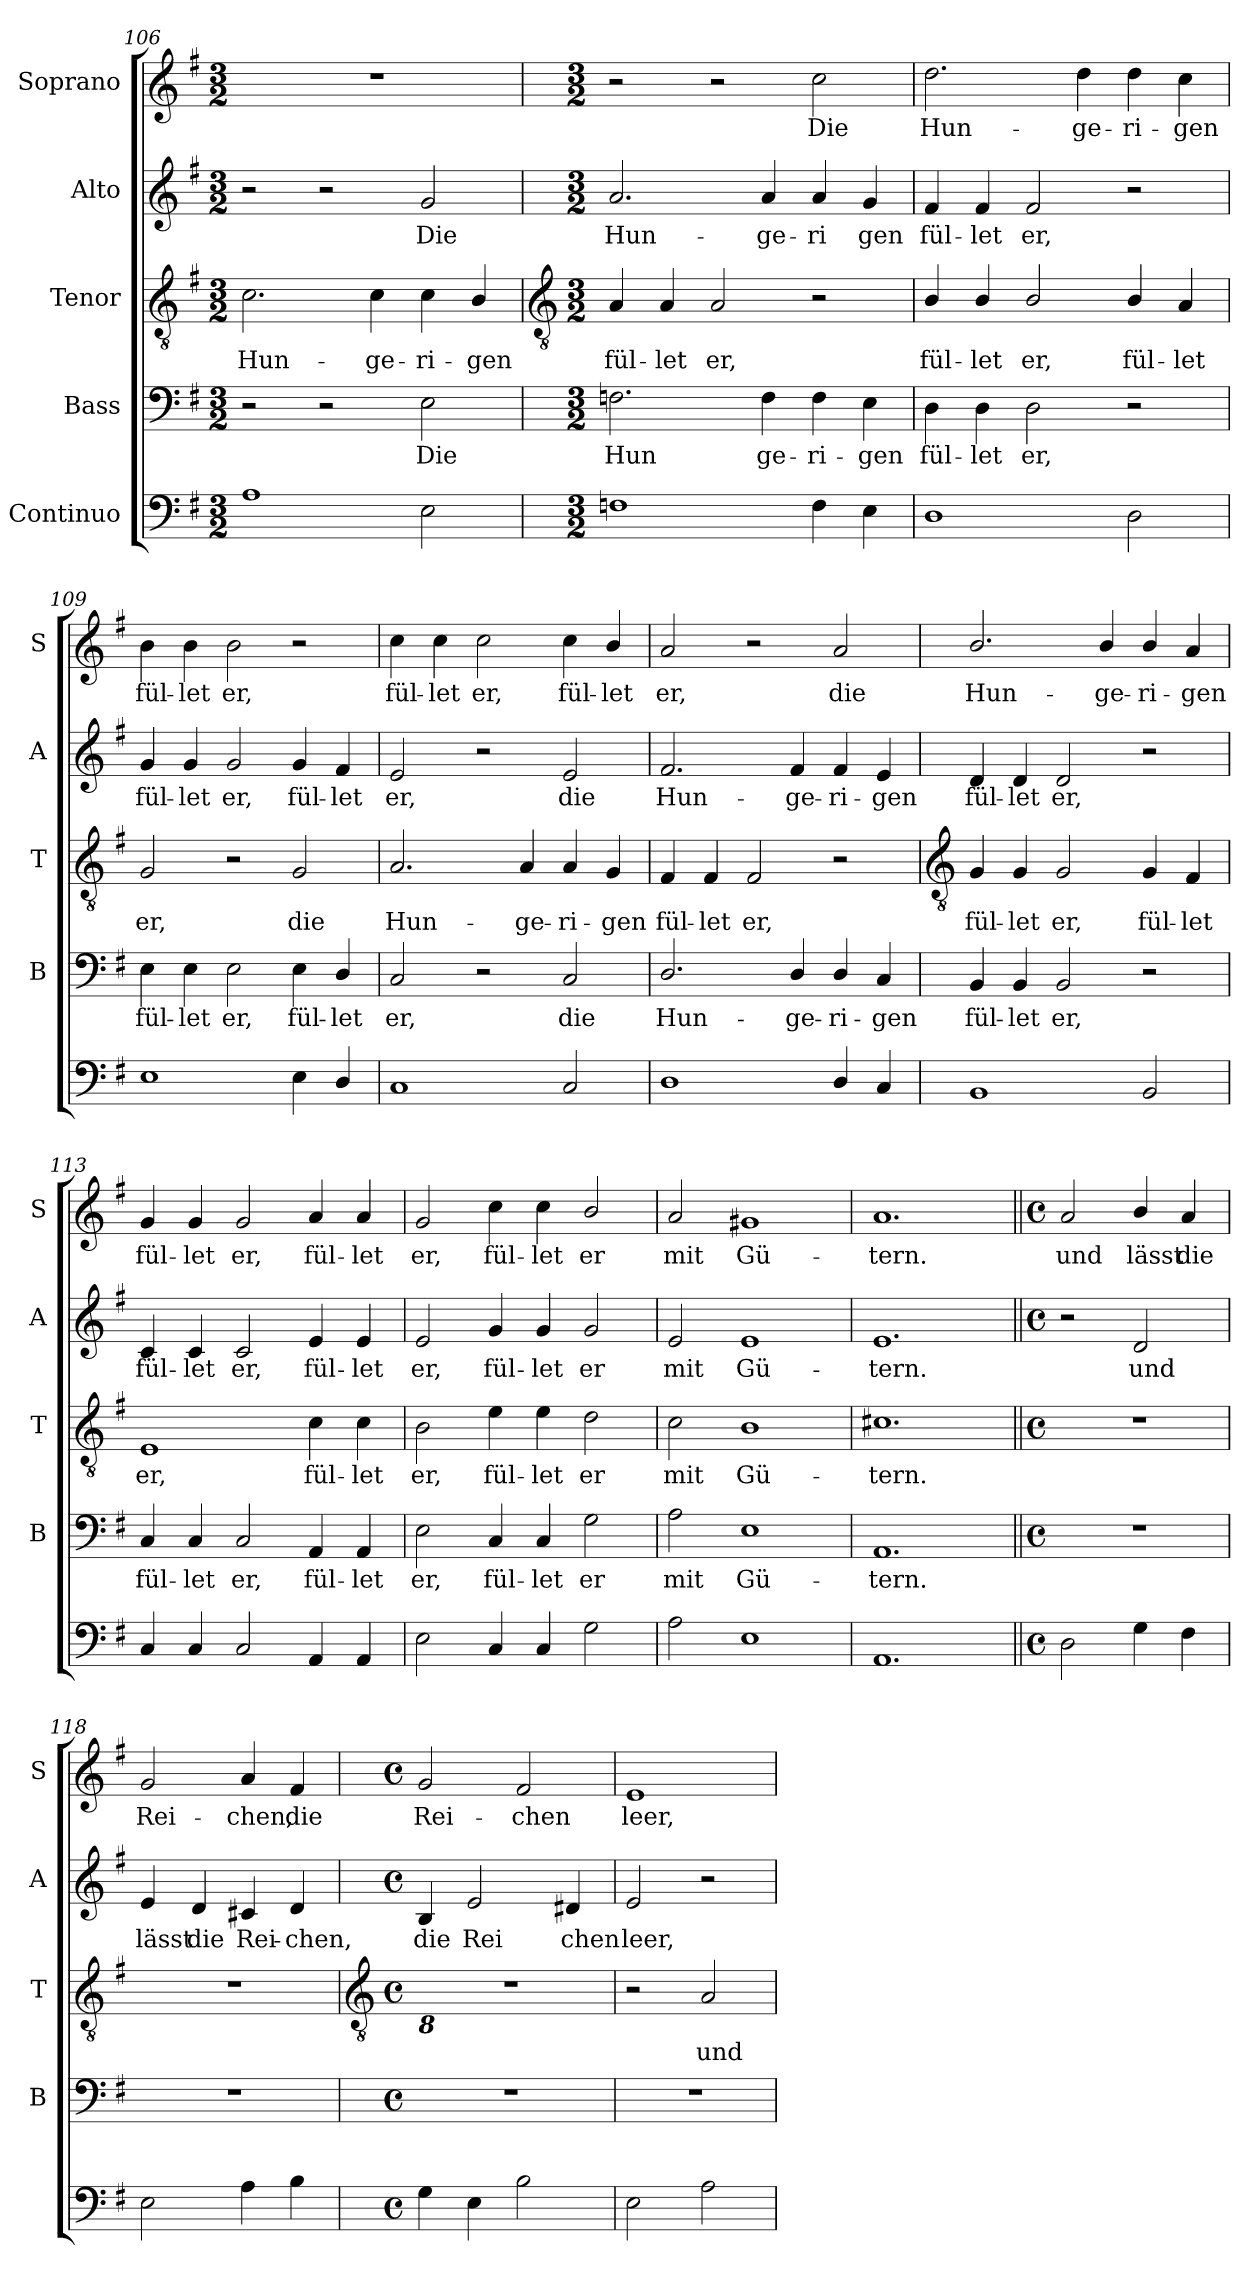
**kern	**kern	**text	**kern	**text	**kern	**text	**kern	**text
*part5	*part4	*part4	*part3	*part3	*part2	*part2	*part1	*part1
*staff5	*staff4	*staff4	*staff3	*staff3	*staff2	*staff2	*staff1	*staff1
*I"Continuo	*I"Bass	*	*I"Tenor	*	*I"Alto	*	*I"Soprano	*
*	*I'B	*	*I'T	*	*I'A	*	*I'S	*
*clefF4	*clefF4	*	*clefGv2	*	*clefG2	*	*clefG2	*
*k[f#]	*k[f#]	*	*k[f#]	*	*k[f#]	*	*k[f#]	*
*G:	*G:	*	*G:	*	*G:	*	*G:	*
*M3/2	*M3/2	*	*M3/2	*	*M3/2	*	*M3/2	*
=106	=106	=106	=106	=106	=106	=106	=106	=106
!	!	!	!	!LO:LY:b	!	!	!LO:N:vis=1	!
1A	2r	.	2.c	Hun-	2r	.	1.r	.
.	2r	.	.	.	2r	.	.	.
!	!	!	!	!LO:LY:b	!	!	!	!
.	.	.	4c	-ge-	.	.	.	.
!	!	!LO:LY:b	!	!LO:LY:b	!	!LO:LY:b	!	!
2E	2E	Die	4c	-ri-	2g	Die	.	.
!	!	!	!	!LO:LY:b	!	!	!	!
.	.	.	4B/	-gen	.	.	.	.
!!LO:LB:g=z
=107	=107	=107	=107	=107	=107	=107	=107	=107
*	*	*	*clefGv2	*	*	*	*	*
*M3/2	*M3/2	*	*M3/2	*	*M3/2	*	*M3/2	*
!	!	!LO:LY:b	!	!LO:LY:b	!	!LO:LY:b	!	!
1Fn	2.Fn	Hun	4A	fül-	2.a	Hun-	2r	.
!	!	!	!	!LO:LY:b	!	!	!	!
.	.	.	4A	-let	.	.	.	.
!	!	!	!	!LO:LY:b	!	!	!	!
.	.	.	2A	er,	.	.	2r	.
!	!	!LO:LY:b	!	!	!	!LO:LY:b	!	!
.	4F	ge-	.	.	4a	-ge-	.	.
!	!	!LO:LY:b	!	!	!	!LO:LY:b	!	!LO:LY:b
4F	4F	-ri-	2r	.	4a	-ri	2cc	Die
!	!	!LO:LY:b	!	!	!	!LO:LY:b	!	!
4E	4E	-gen	.	.	4g	gen	.	.
=108	=108	=108	=108	=108	=108	=108	=108	=108
!	!	!LO:LY:b	!	!LO:LY:b	!	!LO:LY:b	!	!LO:LY:b
1D	4D	fül-	4B/	fül-	4f#	fül-	2.dd	Hun-
!	!	!LO:LY:b	!	!LO:LY:b	!	!LO:LY:b	!	!
.	4D	-let	4B/	-let	4f#	-let	.	.
!	!	!LO:LY:b	!	!LO:LY:b	!	!LO:LY:b	!	!
.	2D	er,	2B/	er,	2f#	er,	.	.
!	!	!	!	!	!	!	!	!LO:LY:b
.	.	.	.	.	.	.	4dd	-ge-
!	!	!	!	!LO:LY:b	!	!	!	!LO:LY:b
2D	2r	.	4B/	fül-	2r	.	4dd	-ri-
!	!	!	!	!LO:LY:b	!	!	!	!LO:LY:b
.	.	.	4A	-let	.	.	4cc	-gen
=109	=109	=109	=109	=109	=109	=109	=109	=109
!	!	!LO:LY:b	!	!LO:LY:b	!	!LO:LY:b	!	!LO:LY:b
1E	4E	fül-	2G	er,	4g	fül-	4b	fül-
!	!	!LO:LY:b	!	!	!	!LO:LY:b	!	!LO:LY:b
.	4E	-let	.	.	4g	-let	4b	-let
!	!	!LO:LY:b	!	!	!	!LO:LY:b	!	!LO:LY:b
.	2E	er,	2r	.	2g	er,	2b	er,
!	!	!LO:LY:b	!	!LO:LY:b	!	!LO:LY:b	!	!
4E	4E	fül-	2G	die	4g	fül-	2r	.
!	!	!LO:LY:b	!	!	!	!LO:LY:b	!	!
4D/	4D/	-let	.	.	4f#	-let	.	.
=110	=110	=110	=110	=110	=110	=110	=110	=110
!	!	!LO:LY:b	!	!LO:LY:b	!	!LO:LY:b	!	!LO:LY:b
1C	2C	er,	2.A	Hun-	2e	er,	4cc	fül-
!	!	!	!	!	!	!	!	!LO:LY:b
.	.	.	.	.	.	.	4cc	-let
!	!	!	!	!	!	!	!	!LO:LY:b
.	2r	.	.	.	2r	.	2cc	er,
!	!	!	!	!LO:LY:b	!	!	!	!
.	.	.	4A	-ge-	.	.	.	.
!	!	!LO:LY:b	!	!LO:LY:b	!	!LO:LY:b	!	!LO:LY:b
2C	2C	die	4A	-ri-	2e	die	4cc	fül-
!	!	!	!	!LO:LY:b	!	!	!	!LO:LY:b
.	.	.	4G	-gen	.	.	4b/	-let
=111	=111	=111	=111	=111	=111	=111	=111	=111
!	!	!LO:LY:b	!	!LO:LY:b	!	!LO:LY:b	!	!LO:LY:b
1D	2.D/	Hun-	4F#	fül-	2.f#	Hun-	2a	er,
!	!	!	!	!LO:LY:b	!	!	!	!
.	.	.	4F#	-let	.	.	.	.
!	!	!	!	!LO:LY:b	!	!	!	!
.	.	.	2F#	er,	.	.	2r	.
!	!	!LO:LY:b	!	!	!	!LO:LY:b	!	!
.	4D/	-ge-	.	.	4f#	-ge-	.	.
!	!	!LO:LY:b	!	!	!	!LO:LY:b	!	!LO:LY:b
4D/	4D/	-ri-	2r	.	4f#	-ri-	2a	die
!	!	!LO:LY:b	!	!	!	!LO:LY:b	!	!
4C	4C	-gen	.	.	4e	-gen	.	.
!!LO:LB:g=z
=112	=112	=112	=112	=112	=112	=112	=112	=112
*	*	*	*clefGv2	*	*	*	*	*
!	!	!LO:LY:b	!	!LO:LY:b	!	!LO:LY:b	!	!LO:LY:b
1BB	4BB	fül-	4G	fül-	4d	fül-	2.b/	Hun-
!	!	!LO:LY:b	!	!LO:LY:b	!	!LO:LY:b	!	!
.	4BB	-let	4G	-let	4d	-let	.	.
!	!	!LO:LY:b	!	!LO:LY:b	!	!LO:LY:b	!	!
.	2BB	er,	2G	er,	2d	er,	.	.
!	!	!	!	!	!	!	!	!LO:LY:b
.	.	.	.	.	.	.	4b/	-ge-
!	!	!	!	!LO:LY:b	!	!	!	!LO:LY:b
2BB	2r	.	4G	fül-	2r	.	4b/	-ri-
!	!	!	!	!LO:LY:b	!	!	!	!LO:LY:b
.	.	.	4F#	-let	.	.	4a	-gen
=113	=113	=113	=113	=113	=113	=113	=113	=113
!	!	!LO:LY:b	!	!LO:LY:b	!	!LO:LY:b	!	!LO:LY:b
4C	4C	fül-	1E	er,	4c	fül-	4g	fül-
!	!	!LO:LY:b	!	!	!	!LO:LY:b	!	!LO:LY:b
4C	4C	-let	.	.	4c	-let	4g	-let
!	!	!LO:LY:b	!	!	!	!LO:LY:b	!	!LO:LY:b
2C	2C	er,	.	.	2c	er,	2g	er,
!	!	!LO:LY:b	!	!LO:LY:b	!	!LO:LY:b	!	!LO:LY:b
4AA	4AA	fül-	4c	fül-	4e	fül-	4a	fül-
!	!	!LO:LY:b	!	!LO:LY:b	!	!LO:LY:b	!	!LO:LY:b
4AA	4AA	-let	4c	-let	4e	-let	4a	-let
=114	=114	=114	=114	=114	=114	=114	=114	=114
!	!	!LO:LY:b	!	!LO:LY:b	!	!LO:LY:b	!	!LO:LY:b
2E	2E	er,	2B	er,	2e	er,	2g	er,
!	!	!LO:LY:b	!	!LO:LY:b	!	!LO:LY:b	!	!LO:LY:b
4C	4C	fül-	4e	fül-	4g	fül-	4cc	fül-
!	!	!LO:LY:b	!	!LO:LY:b	!	!LO:LY:b	!	!LO:LY:b
4C	4C	-let	4e	-let	4g	-let	4cc	-let
!	!	!LO:LY:b	!	!LO:LY:b	!	!LO:LY:b	!	!LO:LY:b
2G	2G	er	2d	er	2g	er	2b/	er
=115	=115	=115	=115	=115	=115	=115	=115	=115
!	!	!LO:LY:b	!	!LO:LY:b	!	!LO:LY:b	!	!LO:LY:b
2A	2A	mit	2c	mit	2e	mit	2a	mit
!	!	!LO:LY:b	!	!LO:LY:b	!	!LO:LY:b	!	!LO:LY:b
1E	1E	Gü-	1B	Gü-	1e	Gü-	1g#X	Gü-
=116	=116	=116	=116	=116	=116	=116	=116	=116
!	!	!LO:LY:b	!	!LO:LY:b	!	!LO:LY:b	!	!LO:LY:b
1.AA	1.AA	-tern.	1.c#X	-tern.	1.e	-tern.	1.a	-tern.
=117||	=117||	=117||	=117||	=117||	=117||	=117||	=117||	=117||
*M4/4	*M4/4	*	*M4/4	*	*M4/4	*	*M4/4	*
*met(c)	*met(c)	*	*met(c)	*	*met(c)	*	*met(c)	*
!	!	!	!	!	!	!	!	!LO:LY:b
2D	1r	.	1r	.	2r	.	2a	und
!	!	!	!	!	!	!LO:LY:b	!	!LO:LY:b
4G	.	.	.	.	2d	und	4b/	lässt
!	!	!	!	!	!	!	!	!LO:LY:b
4F#	.	.	.	.	.	.	4a	die
=118	=118	=118	=118	=118	=118	=118	=118	=118
!	!	!	!	!	!	!LO:LY:b	!	!LO:LY:b
2E	1r	.	1r	.	4e	lässt	2g	Rei-
!	!	!	!	!	!	!LO:LY:b	!	!
.	.	.	.	.	4d	die	.	.
!	!	!	!	!	!	!LO:LY:b	!	!LO:LY:b
4A	.	.	.	.	4c#X	Rei-	4a	-chen,
!	!	!	!	!	!	!LO:LY:b	!	!LO:LY:b
4B	.	.	.	.	4d	-chen,	4f#	die
!!LO:LB:g=z
=119	=119	=119	=119	=119	=119	=119	=119	=119
*	*	*	*clefGv2	*	*	*	*	*
*M4/4	*M4/4	*	*M4/4	*	*M4/4	*	*M4/4	*
*met(c)	*met(c)	*	*met(c)	*	*met(c)	*	*met(c)	*
!	!	!	!LO:TX:b:Bi:t=8	!	!	!	!	!
!	!	!	!	!	!	!LO:LY:b	!	!LO:LY:b
4G	1r	.	1r	.	4B	die	2g	Rei-
!	!	!	!	!	!	!LO:LY:b	!	!
4E	.	.	.	.	2e	Rei	.	.
!	!	!	!	!	!	!	!	!LO:LY:b
2B	.	.	.	.	.	.	2f#	-chen
!	!	!	!	!	!	!LO:LY:b	!	!
.	.	.	.	.	4d#X	chen	.	.
=120	=120	=120	=120	=120	=120	=120	=120	=120
!	!	!	!	!	!	!LO:LY:b	!	!LO:LY:b
2E	1r	.	2r	.	2e	leer,	1e	leer,
!	!	!	!	!LO:LY:b	!	!	!	!
2A	.	.	2A	und	2r	.	.	.
=	=	=	=	=	=	=	=	=
*-	*-	*-	*-	*-	*-	*-	*-	*-
